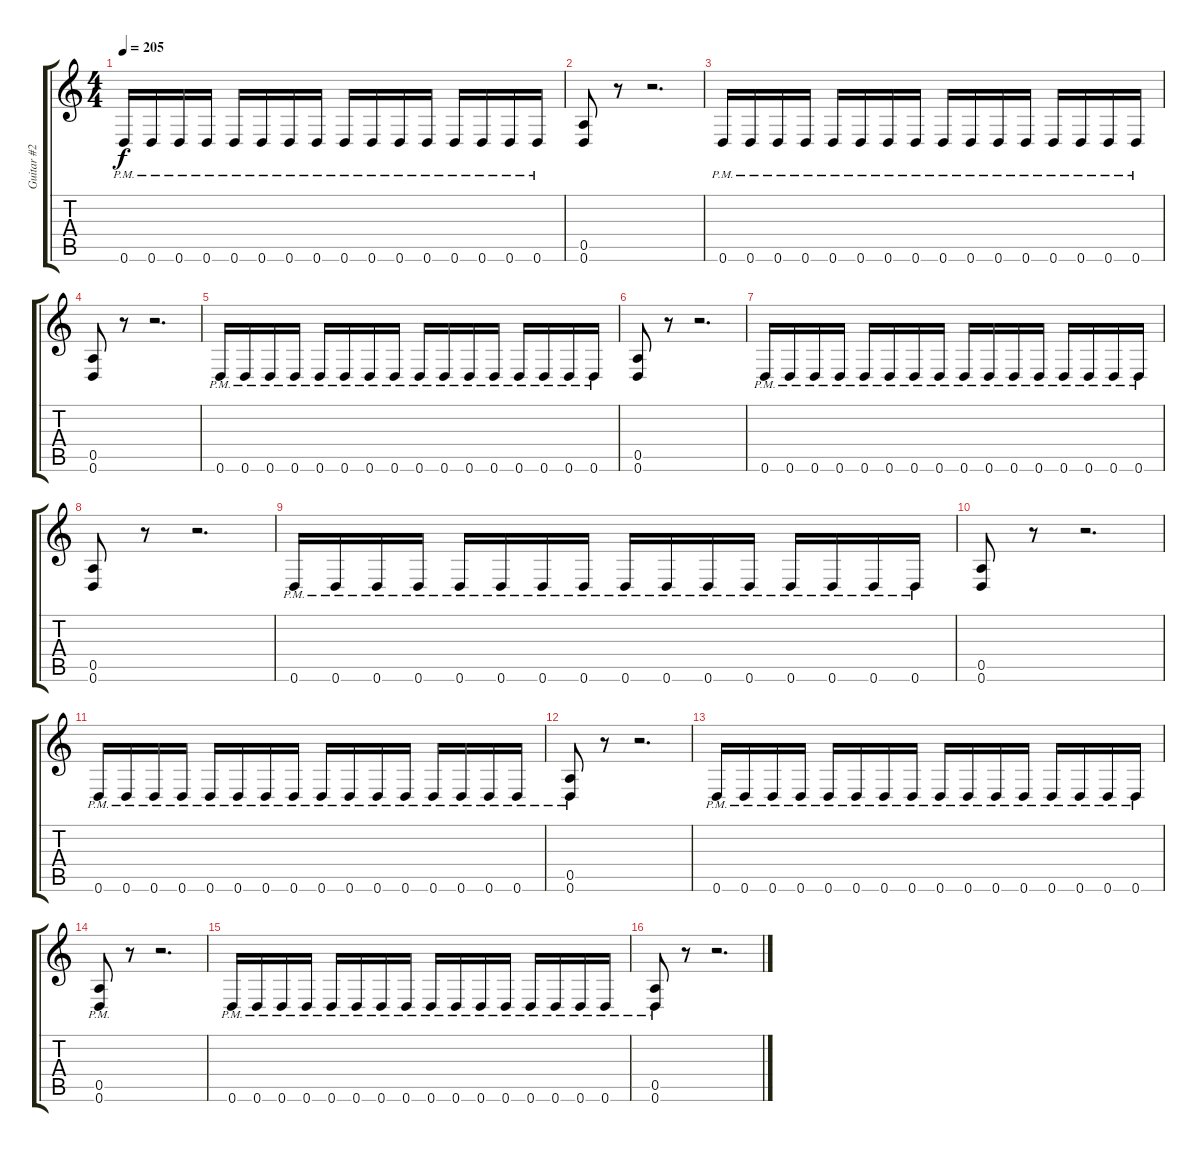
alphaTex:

\track ("Guitar #2" "Guitar #2") {instrument overdrivenguitar}
\staff {score tabs}
\tuning (E4 B3 G3 D3 A2 D2) {hide}
\ts (4 4)
\tempo 205
\clef g2
\ks c
0.6{pm}.16{dy f} 0.6{pm}.16 0.6{pm}.16 0.6{pm}.16 0.6{pm}.16 0.6{pm}.16 0.6{pm}.16 0.6{pm}.16 0.6{pm}.16 0.6{pm}.16 0.6{pm}.16 0.6{pm}.16 0.6{pm}.16 0.6{pm}.16 0.6{pm}.16 0.6{pm}.16 |
(0.5 0.6).8 r.8 r.2{d} |
0.6{pm}.16 0.6{pm}.16 0.6{pm}.16 0.6{pm}.16 0.6{pm}.16 0.6{pm}.16 0.6{pm}.16 0.6{pm}.16 0.6{pm}.16 0.6{pm}.16 0.6{pm}.16 0.6{pm}.16 0.6{pm}.16 0.6{pm}.16 0.6{pm}.16 0.6{pm}.16 |
(0.5 0.6).8 r.8 r.2{d} |
0.6{pm}.16 0.6{pm}.16 0.6{pm}.16 0.6{pm}.16 0.6{pm}.16 0.6{pm}.16 0.6{pm}.16 0.6{pm}.16 0.6{pm}.16 0.6{pm}.16 0.6{pm}.16 0.6{pm}.16 0.6{pm}.16 0.6{pm}.16 0.6{pm}.16 0.6{pm}.16 |
(0.5 0.6).8 r.8 r.2{d} |
0.6{pm}.16 0.6{pm}.16 0.6{pm}.16 0.6{pm}.16 0.6{pm}.16 0.6{pm}.16 0.6{pm}.16 0.6{pm}.16 0.6{pm}.16 0.6{pm}.16 0.6{pm}.16 0.6{pm}.16 0.6{pm}.16 0.6{pm}.16 0.6{pm}.16 0.6{pm}.16 |
(0.5 0.6).8 r.8 r.2{d} |
0.6{pm}.16 0.6{pm}.16 0.6{pm}.16 0.6{pm}.16 0.6{pm}.16 0.6{pm}.16 0.6{pm}.16 0.6{pm}.16 0.6{pm}.16 0.6{pm}.16 0.6{pm}.16 0.6{pm}.16 0.6{pm}.16 0.6{pm}.16 0.6{pm}.16 0.6{pm}.16 |
(0.5 0.6).8 r.8 r.2{d} |
0.6{pm}.16 0.6{pm}.16 0.6{pm}.16 0.6{pm}.16 0.6{pm}.16 0.6{pm}.16 0.6{pm}.16 0.6{pm}.16 0.6{pm}.16 0.6{pm}.16 0.6{pm}.16 0.6{pm}.16 0.6{pm}.16 0.6{pm}.16 0.6{pm}.16 0.6{pm}.16 |
(0.5{pm} 0.6{pm}).8 r.8 r.2{d} |
0.6{pm}.16 0.6{pm}.16 0.6{pm}.16 0.6{pm}.16 0.6{pm}.16 0.6{pm}.16 0.6{pm}.16 0.6{pm}.16 0.6{pm}.16 0.6{pm}.16 0.6{pm}.16 0.6{pm}.16 0.6{pm}.16 0.6{pm}.16 0.6{pm}.16 0.6{pm}.16 |
(0.5{pm} 0.6{pm}).8 r.8 r.2{d} |
0.6{pm}.16 0.6{pm}.16 0.6{pm}.16 0.6{pm}.16 0.6{pm}.16 0.6{pm}.16 0.6{pm}.16 0.6{pm}.16 0.6{pm}.16 0.6{pm}.16 0.6{pm}.16 0.6{pm}.16 0.6{pm}.16 0.6{pm}.16 0.6{pm}.16 0.6{pm}.16 |
(0.5{pm} 0.6{pm}).8 r.8 r.2{d}
